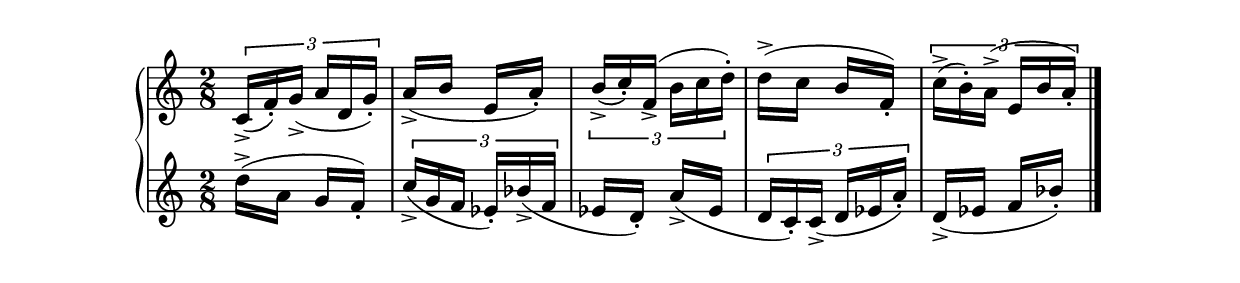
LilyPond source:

\version "2.19.83"
\language "english"
\score
{
    \context Score = "Score"
    \with
    {
        \override tuplet_bracket.staff-padding = 2
    }
    <<
        \context PianoStaff = "PianoStaff"
        <<
            \context Staff = "Staff_1"
            {
                \context Voice = "Voice_1"
                {
                    \tuplet 3/2
                    {
                        \time 2/8
                        c'16
                        - \accent
                        (
                        f'16
                        - \staccato
                        )
                        g'16
                        - \accent
                        (
                        a'16
                        d'16
                        g'16
                        - \staccato
                        )
                    }
                    a'16
                    - \accent
                    (
                    b'16
                    e'16
                    a'16
                    - \staccato
                    )
                    \tuplet 3/2
                    {
                        b'16
                        - \accent
                        (
                        c''16
                        - \staccato
                        )
                        f'16
                        - \accent
                        (
                        b'16
                        c''16
                        d''16
                        - \staccato
                        )
                    }
                    d''16
                    - \accent
                    (
                    c''16
                    b'16
                    f'16
                    - \staccato
                    )
                    \tuplet 3/2
                    {
                        c''16
                        - \accent
                        (
                        b'16
                        - \staccato
                        )
                        a'16
                        - \accent
                        (
                        e'16
                        b'16
                        a'16
                        - \staccato
                        )
                    }
                }
            }
            \context Staff = "Staff_2"
            {
                \context Voice = "Voice_2"
                {
                    d''16
                    - \accent
                    (
                    a'16
                    g'16
                    f'16
                    - \staccato
                    )
                    \tuplet 3/2
                    {
                        c''16
                        - \accent
                        (
                        g'16
                        f'16
                        ef'16
                        - \staccato
                        )
                        bf'16
                        - \accent
                        (
                        f'16
                    }
                    ef'16
                    d'16
                    - \staccato
                    )
                    a'16
                    - \accent
                    (
                    ef'16
                    \tuplet 3/2
                    {
                        d'16
                        c'16
                        - \staccato
                        )
                        c'16
                        - \accent
                        (
                        d'16
                        ef'16
                        a'16
                        - \staccato
                        )
                    }
                    d'16
                    - \accent
                    (
                    ef'16
                    f'16
                    bf'16
                    - \staccato
                    )
                    \bar "|."
                }
            }
        >>
    >>
}